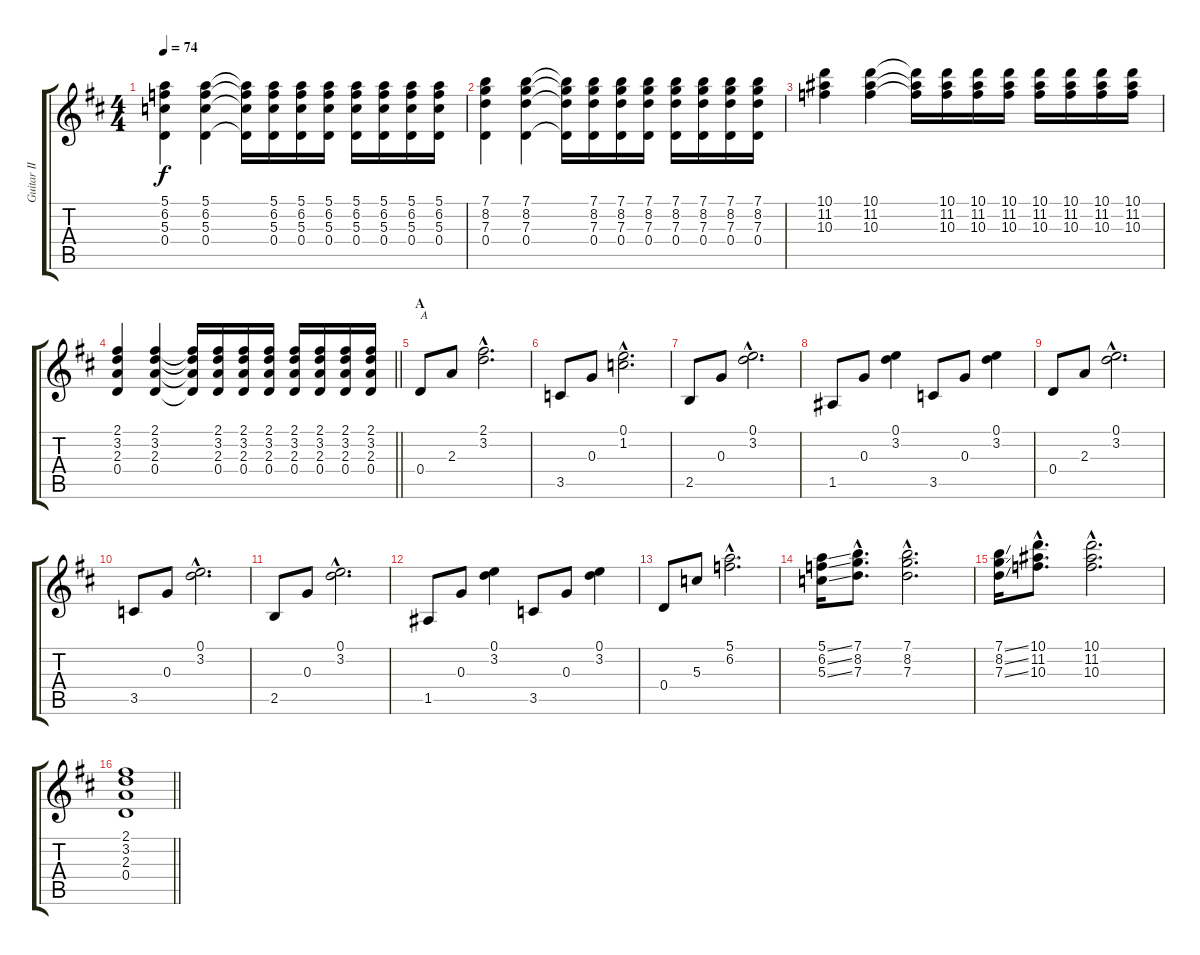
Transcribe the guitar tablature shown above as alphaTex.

\track ("Guitar II" "Guitar II") {instrument electricguitarclean}
\staff {score tabs}
\tuning (E4 B3 G3 D3 A2 E2) {hide}
\ts (4 4)
\tempo 74
\clef g2
\ks d
(5.1 6.2 5.3 0.4).4{dy f} (5.1 6.2 5.3 0.4).4 (5.1{t} 6.2{t} 5.3{t} 0.4{t}).16 (5.1 6.2 5.3 0.4).16 (5.1 6.2 5.3 0.4).16 (5.1 6.2 5.3 0.4).16 (5.1 6.2 5.3 0.4).16 (5.1 6.2 5.3 0.4).16 (5.1 6.2 5.3 0.4).16 (5.1 6.2 5.3 0.4).16 |
(7.1 8.2 7.3 0.4).4 (7.1 8.2 7.3 0.4).4 (7.1{t} 8.2{t} 7.3{t} 0.4{t}).16 (7.1 8.2 7.3 0.4).16 (7.1 8.2 7.3 0.4).16 (7.1 8.2 7.3 0.4).16 (7.1 8.2 7.3 0.4).16 (7.1 8.2 7.3 0.4).16 (7.1 8.2 7.3 0.4).16 (7.1 8.2 7.3 0.4).16 |
(10.1 11.2 10.3).4 (10.1 11.2 10.3).4 (10.1{t} 11.2{t} 10.3{t}).16 (10.1 11.2 10.3).16 (10.1 11.2 10.3).16 (10.1 11.2 10.3).16 (10.1 11.2 10.3).16 (10.1 11.2 10.3).16 (10.1 11.2 10.3).16 (10.1 11.2 10.3).16 |
\barLineRight lightlight
(2.1 3.2 2.3 0.4).4 (2.1 3.2 2.3 0.4).4 (2.1{t} 3.2{t} 2.3{t} 0.4{t}).16 (2.1 3.2 2.3 0.4).16 (2.1 3.2 2.3 0.4).16 (2.1 3.2 2.3 0.4).16 (2.1 3.2 2.3 0.4).16 (2.1 3.2 2.3 0.4).16 (2.1 3.2 2.3 0.4).16 (2.1 3.2 2.3 0.4).16 |
\section ("" "A")
0.4.8{txt "A"} 2.3.8 (2.1{hac} 3.2{hac}).2{d} |
3.5.8 0.3.8 (0.1{hac} 1.2{hac}).2{d} |
2.5.8 0.3.8 (0.1{hac} 3.2{hac}).2{d} |
1.5.8 0.3.8 (0.1 3.2).4 3.5.8 0.3.8 (0.1 3.2).4 |
0.4.8 2.3.8 (0.1{hac} 3.2{hac}).2{d} |
3.5.8 0.3.8 (0.1{hac} 3.2{hac}).2{d} |
2.5.8 0.3.8 (0.1{hac} 3.2{hac}).2{d} |
1.5.8 0.3.8 (0.1 3.2).4 3.5.8 0.3.8 (0.1 3.2).4 |
0.4.8 5.3.8 (5.1{hac} 6.2{hac}).2{d} |
(5.1{ss} 6.2{ss} 5.3{ss}).16 (7.1{hac} 8.2{hac} 7.3{hac}).8{d} (7.1{hac} 8.2{hac} 7.3{hac}).2{d} |
(7.1{ss} 8.2{ss} 7.3{ss}).16 (10.1{hac} 11.2{hac} 10.3{hac}).8{d} (10.1{hac} 11.2{hac} 10.3{hac}).2{d} |
\barLineRight lightlight
(2.1 3.2 2.3 0.4).1
